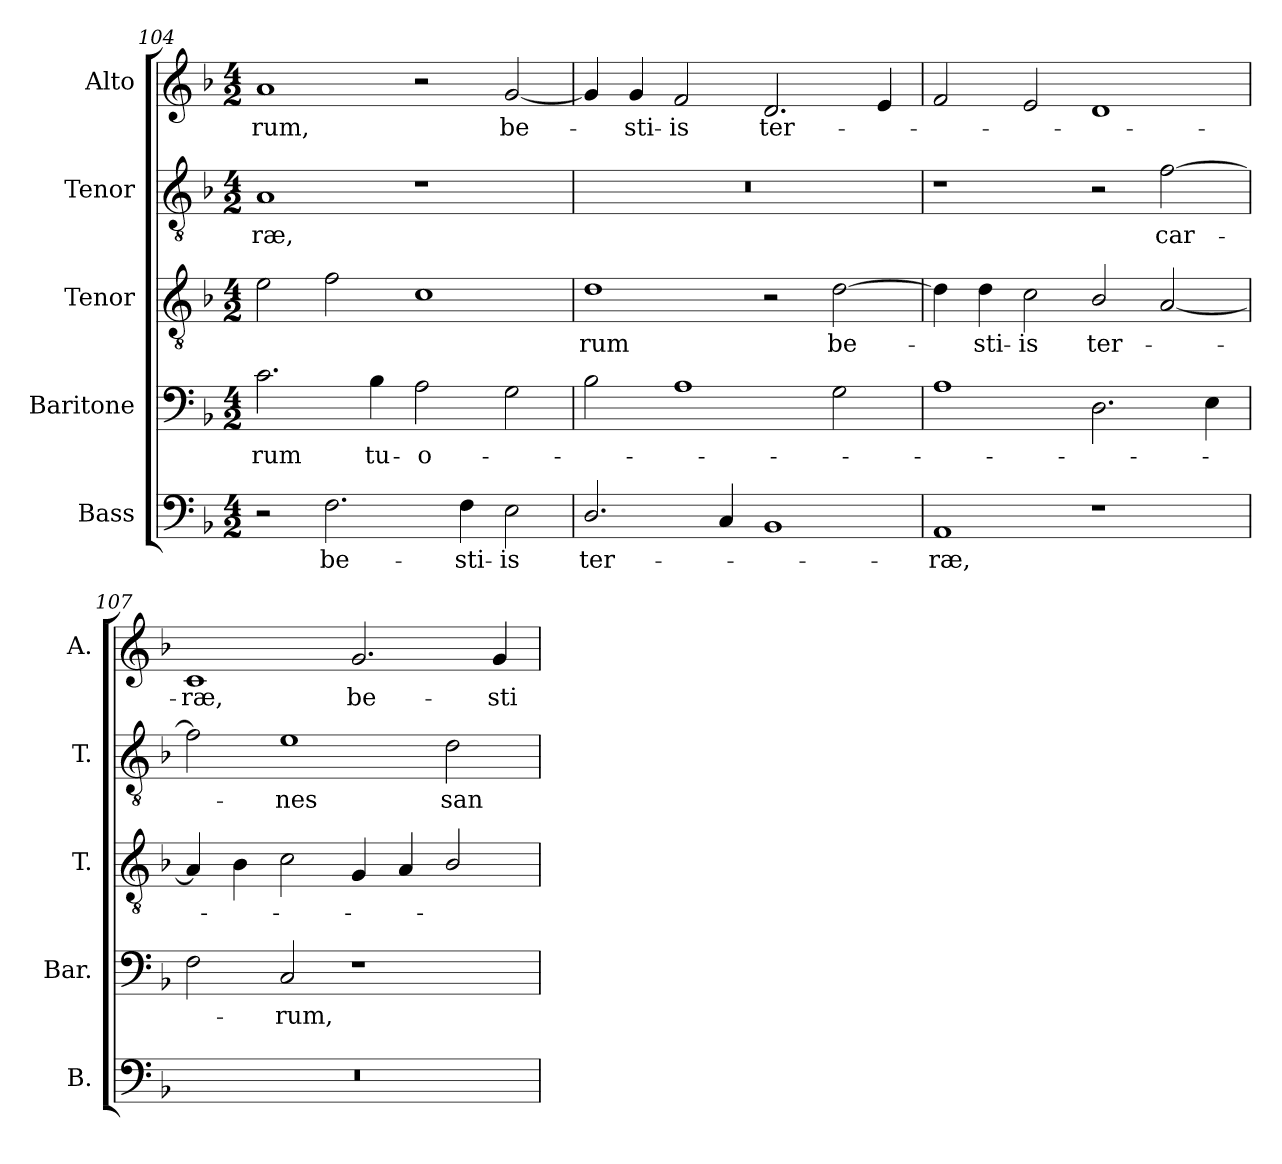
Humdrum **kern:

**kern	**text	**kern	**text	**kern	**text	**kern	**text	**kern	**text
*part5	*part5	*part4	*part4	*part3	*part3	*part2	*part2	*part1	*part1
*staff5	*staff5	*staff4	*staff4	*staff3	*staff3	*staff2	*staff2	*staff1	*staff1
*I"Bass	*	*I"Baritone	*	*I"Tenor	*	*I"Tenor	*	*I"Alto	*
*I'B.	*	*I'Bar.	*	*I'T.	*	*I'T.	*	*I'A.	*
*clefF4	*	*clefF4	*	*clefGv2	*	*clefGv2	*	*clefG2	*
*	*	*	*	*ITrd7c12	*	*ITrd7c12	*	*	*
*k[b-]	*	*k[b-]	*	*k[b-]	*	*k[b-]	*	*k[b-]	*
*F:	*	*F:	*	*F:	*	*F:	*	*F:	*
*M4/2	*	*M4/2	*	*M4/2	*	*M4/2	*	*M4/2	*
=104	=104	=104	=104	=104	=104	=104	=104	=104	=104
!	!	!	!LO:LY:b:color=#000000	!	!	!	!	!	!
!	!	!	!	!	!	!	!LO:LY:b:color=#000000	!	!
!	!	!	!	!	!	!	!	!	!LO:LY:b:color=#000000
2r	.	2.ci\	-rum	2Ei\	.	1AAi	-ræ,	1ai	-rum,
!	!LO:LY:b:color=#000000	!	!	!	!	!	!	!	!
2.Fi\	be-	.	.	2Fi\	.	.	.	.	.
!	!	!	!LO:LY:b:color=#000000	!	!	!	!	!	!
.	.	4B-i\	tu-	.	.	.	.	.	.
!	!	!	!LO:LY:b:color=#000000	!	!	!	!	!	!
.	.	2Ai\	-o-	1Ci	.	1r	.	2r	.
!	!LO:LY:b:color=#000000	!	!	!	!	!	!	!	!
4Fi\	-sti-	.	.	.	.	.	.	.	.
!	!LO:LY:b:color=#000000	!	!	!	!	!	!	!	!
!	!	!	!	!	!	!	!	!	!LO:LY:b:color=#000000
2Ei\	-is	2Gi\	.	.	.	.	.	[2gi/	be-
!!LO:LB:g=z
=105	=105	=105	=105	=105	=105	=105	=105	=105	=105
!	!LO:LY:b:color=#000000	!	!	!	!	!	!	!	!
!	!	!	!	!	!LO:LY:b:color=#000000	!LO:N:vis=1	!	!	!
2.Di/	ter-	2B-i\	.	1Di	-rum	0r	.	4gi/]	.
!	!	!	!	!	!	!	!	!	!LO:LY:b:color=#000000
.	.	.	.	.	.	.	.	4gi/	-sti-
!	!	!	!	!	!	!	!	!	!LO:LY:b:color=#000000
.	.	1Ai	.	.	.	.	.	2fi/	-is
4Ci/	.	.	.	.	.	.	.	.	.
!	!	!	!	!	!	!	!	!	!LO:LY:b:color=#000000
1BB-i	.	.	.	2r	.	.	.	2.di/	ter-
!	!	!	!	!	!LO:LY:b:color=#000000	!	!	!	!
.	.	2Gi\	.	[2Di\	be-	.	.	.	.
.	.	.	.	.	.	.	.	4ei/	.
=106	=106	=106	=106	=106	=106	=106	=106	=106	=106
!	!LO:LY:b:color=#000000	!	!	!	!	!	!	!	!
1AAi	-ræ,	1Ai	.	4Di\]	.	1r	.	2fi/	.
!	!	!	!	!	!LO:LY:b:color=#000000	!	!	!	!
.	.	.	.	4Di\	-sti-	.	.	.	.
!	!	!	!	!	!LO:LY:b:color=#000000	!	!	!	!
.	.	.	.	2Ci\	-is	.	.	2ei/	.
!	!	!	!	!	!LO:LY:b:color=#000000	!	!	!	!
1r	.	2.Di\	.	2BB-i/	ter-	2r	.	1di	.
!	!	!	!	!	!	!	!LO:LY:b:color=#000000	!	!
.	.	.	.	[2AAi/	.	[2Fi\	car-	.	.
.	.	4Ei\	.	.	.	.	.	.	.
=107	=107	=107	=107	=107	=107	=107	=107	=107	=107
!LO:N:vis=1	!	!	!	!	!	!	!	!	!
!	!	!	!	!	!	!	!	!	!LO:LY:b:color=#000000
0r	.	2Fi\	.	4AAi/]	.	2Fi\]	.	1ci	-ræ,
.	.	.	.	4BB-i\	.	.	.	.	.
!	!	!	!LO:LY:b:color=#000000	!	!	!	!	!	!
!	!	!	!	!	!	!	!LO:LY:b:color=#000000	!	!
.	.	2Ci/	-rum,	2Ci\	.	1Ei	-nes	.	.
!	!	!	!	!	!	!	!	!	!LO:LY:b:color=#000000
.	.	1r	.	4GGi/	.	.	.	2.gi/	be-
.	.	.	.	4AAi/	.	.	.	.	.
!	!	!	!	!	!	!	!LO:LY:b:color=#000000	!	!
.	.	.	.	2BB-i/	.	2Di\	san-	.	.
!	!	!	!	!	!	!	!	!	!LO:LY:b:color=#000000
.	.	.	.	.	.	.	.	4gi/	-sti-
=	=	=	=	=	=	=	=	=	=
*-	*-	*-	*-	*-	*-	*-	*-	*-	*-
